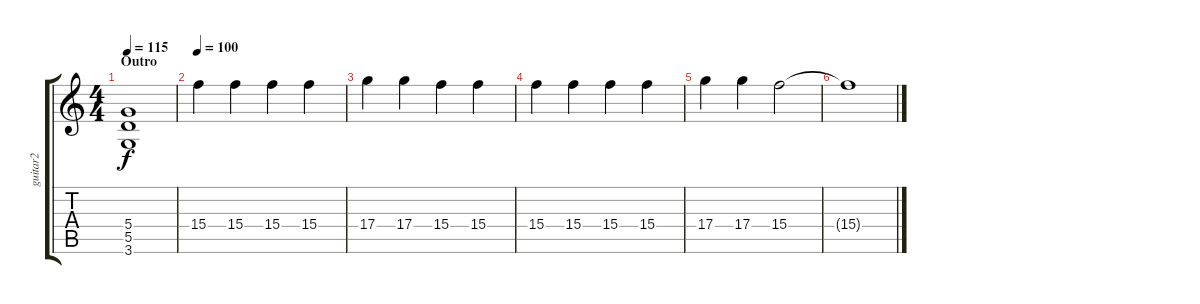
\track ("guitar2" "guitar2") {instrument overdrivenguitar}
\staff {score tabs}
\tuning (E4 B3 G3 D3 A2 E2) {hide}
\ts (4 4)
\section ("" "Outro")
\tempo 115
\clef g2
\ks c
(5.4 5.5 3.6).1{dy f} |
\tempo 100
15.4.4{volume 9} 15.4.4 15.4.4 15.4.4 |
17.4.4 17.4.4 15.4.4 15.4.4 |
15.4.4 15.4.4 15.4.4 15.4.4 |
17.4.4 17.4.4 15.4.2{volume 5} |
15.4{t}.1
